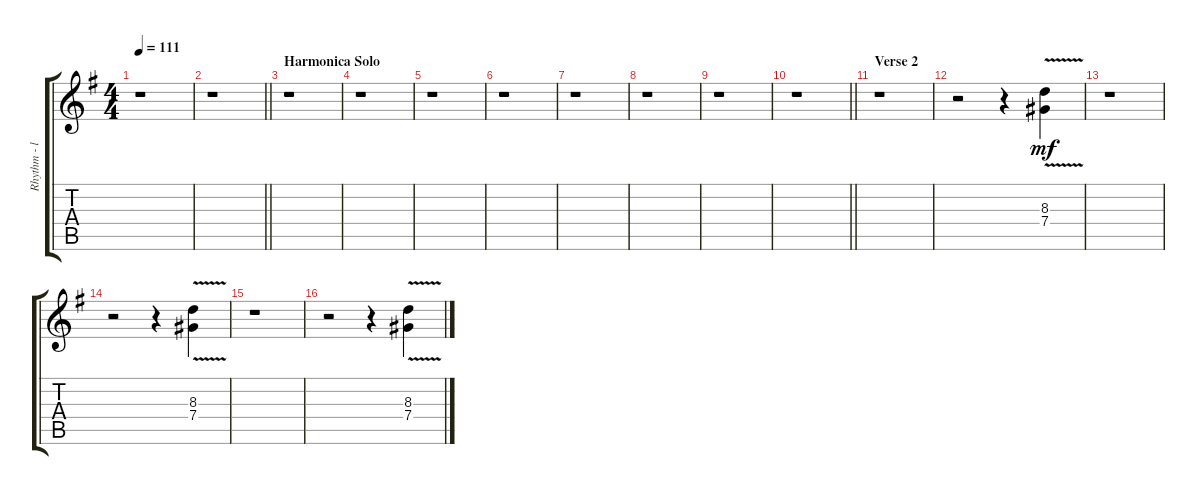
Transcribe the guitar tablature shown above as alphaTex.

\track ("Rhythm - left" "Rhythm - l") {instrument distortionguitar}
\staff {score tabs}
\tuning (Eb4 Bb3 Gb3 Db3 Ab2 Eb2) {hide}
\ts (4 4)
\tempo 111
\clef g2
\ks g
r.1{dy mf} |
\barLineRight lightlight
r.1 |
\section ("" "Harmonica Solo")
r.1 |
r.1 |
r.1 |
r.1 |
r.1 |
r.1 |
r.1 |
\barLineRight lightlight
r.1 |
\section ("" "Verse 2")
r.1 |
r.2 r.4 (8.3{v} 7.4{v}).4 |
r.1 |
r.2 r.4 (8.3{v} 7.4{v}).4 |
r.1 |
r.2 r.4 (8.3{v} 7.4{v}).4
